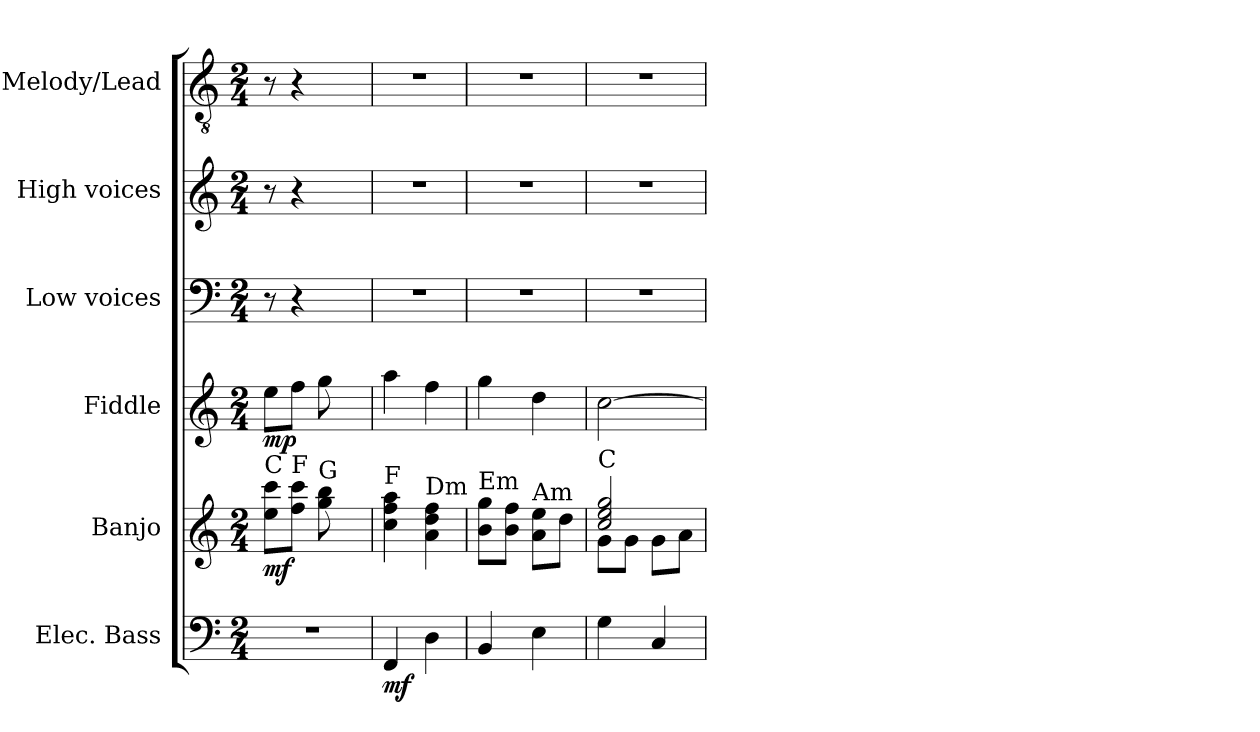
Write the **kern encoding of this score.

**kern	**dynam	**kern	**dynam	**kern	**dynam	**kern	**kern	**kern
*part6	*part6	*part5	*part5	*part4	*part4	*part3	*part2	*part1
*staff6	*staff6	*staff5	*staff5	*staff4	*staff4	*staff3	*staff2	*staff1
*I"Elec. Bass	*	*I"Banjo	*	*I"Fiddle	*	*I"Low voices	*I"High voices	*I"Melody/Lead
*I'E. Bass	*	*I'Ban.	*	*	*	*	*I'S.	*
!!LO:PB:g=z
*clefF4	*	*clefG2	*	*clefG2	*	*clefF4	*clefG2	*clefGv2
*ITrd7c12	*	*ITrd7c12	*	*	*	*	*	*ITrd7c12
*k[]	*	*k[]	*	*k[]	*	*k[]	*k[]	*k[]
*C:	*	*C:	*	*C:	*	*C:	*C:	*C:
*M2/4	*	*M2/4	*	*M2/4	*	*M2/4	*M2/4	*M2/4
*MM100	*	*MM100	*	*MM100	*	*MM100	*MM100	*MM100
=	=	=	=	=	=	=	=	=
!	!	!LO:TX:a:t=C	!	!	!	!	!	!
!LO:N:vis=1	!	!	!	!	!	!	!	!
2r	.	8ei\ 8cciL	mf	8eei\L	mp	8r	8r	8r
!	!	!LO:TX:a:t=F	!	!	!	!	!	!
.	.	8fi\ 8cciJ	.	8ffi\J	.	4r	4r	4r
!	!	!LO:TX:a:t=G	!	!	!	!	!	!
.	.	8gi\ 8bi	.	8ggi\	.	.	.	.
.	.	8ryy	.	8ryy	.	8ryy	8ryy	8ryy
=1	=1	=1	=1	=1	=1	=1	=1	=1
!	!	!LO:TX:a:t=F	!	!	!	!	!	!
!	!	!	!	!	!	!LO:N:vis=1	!LO:N:vis=1	!LO:N:vis=1
4FFFi/	mf	4ci\ 4fi 4ai	.	4aai\	.	2r	2r	2r
!	!	!LO:TX:a:t=Dm	!	!	!	!	!	!
4DDi\	.	4Ai\ 4di 4fi	.	4ffi\	.	.	.	.
=2	=2	=2	=2	=2	=2	=2	=2	=2
!	!	!LO:TX:a:t=Em	!	!	!	!	!	!
!	!	!	!	!	!	!LO:N:vis=1	!LO:N:vis=1	!LO:N:vis=1
4BBBi/	.	8Bi\ 8giL	.	4ggi\	.	2r	2r	2r
.	.	8Bi\ 8fiJ	.	.	.	.	.	.
!	!	!LO:TX:a:t=Am	!	!	!	!	!	!
4EEi\	.	8Ai\ 8eiL	.	4ddi\	.	.	.	.
.	.	8di\J	.	.	.	.	.	.
=3	=3	=3	=3	=3	=3	=3	=3	=3
*	*	*^	*	*	*	*	*	*
!	!	!LO:TX:a:t=C	!	!	!	!	!	!	!
!	!	!	!	!	!	!	!LO:N:vis=1	!LO:N:vis=1	!LO:N:vis=1
4GGi\	.	2ci/ 2ei 2gi	8Gi\L	.	[>2cci\	.	2r	2r	2r
.	.	.	8Gi\J	.	.	.	.	.	.
4CCi/	.	.	8Gi\L	.	.	.	.	.	.
.	.	.	8Ai\J	.	.	.	.	.	.
*	*	*v	*v	*	*	*	*	*	*
=	=	=	=	=	=	=	=	=
*-	*-	*-	*-	*-	*-	*-	*-	*-
